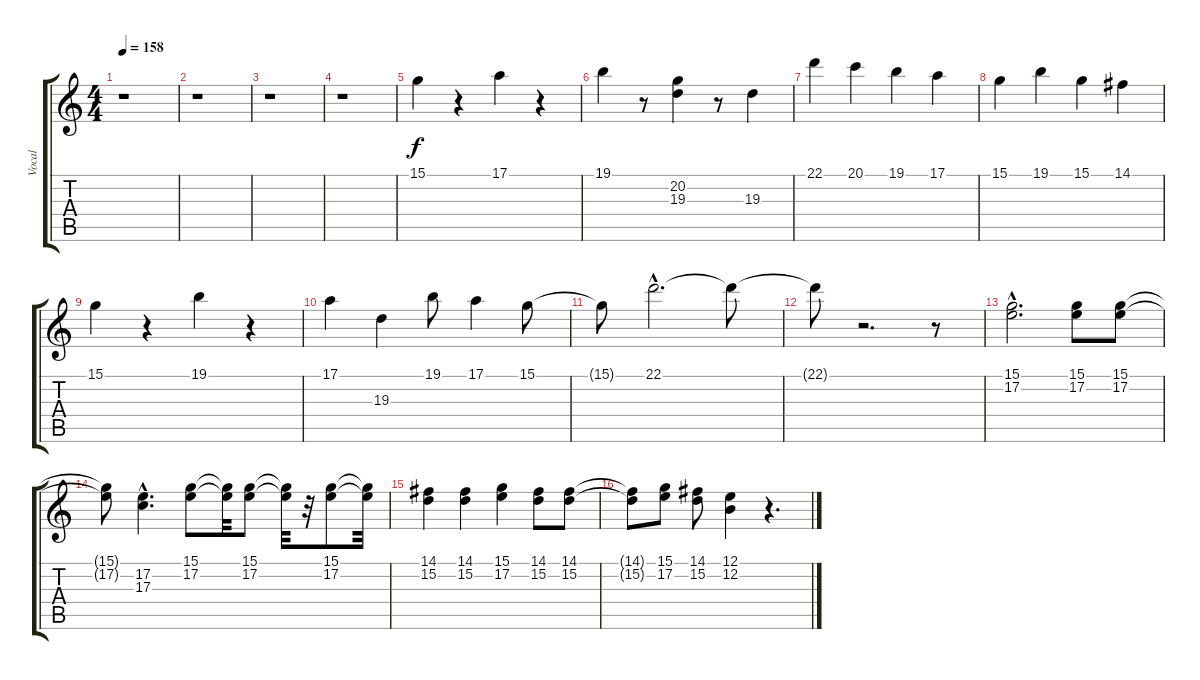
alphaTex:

\track ("Vocal" "Vocal") {instrument synthvoice}
\staff {score tabs}
\tuning (E4 B3 G3 D3 A2 E2) {hide}
\ts (4 4)
\tempo 158
\clef g2
\ks c
r.1{dy f} |
r.1 |
r.1 |
r.1 |
15.1.4 r.4 17.1.4 r.4 |
19.1.4 r.8 (20.2 19.3).4 r.8 19.3.4 |
22.1.4 20.1.4 19.1.4 17.1.4 |
15.1.4 19.1.4 15.1.4 14.1.4 |
15.1.4 r.4 19.1.4 r.4 |
17.1.4 19.3.4 19.1.8 17.1.4 15.1.8 |
15.1{t}.8 22.1{hac}.2{d} 22.1{t}.8 |
22.1{t}.8 r.2{d} r.8 |
(15.1{hac} 17.2{hac}).2{d} (15.1 17.2).8 (15.1 17.2).8 |
(15.1{t} 17.2{t}).8 (17.2{hac} 17.3{hac}).4{d} (15.1 17.2).8 (15.1{t} 17.2{t}).32 (15.1 17.2).8 (15.1{t} 17.2{t}).32 r.32 (15.1 17.2).8 (15.1{t} 17.2{t}).32 |
(14.1 15.2).4 (14.1 15.2).4 (15.1 17.2).4 (14.1 15.2).8 (14.1 15.2).8 |
(14.1{t} 15.2{t}).8 (15.1 17.2).8 (14.1 15.2).8 (12.1 12.2).4 r.4{d}
